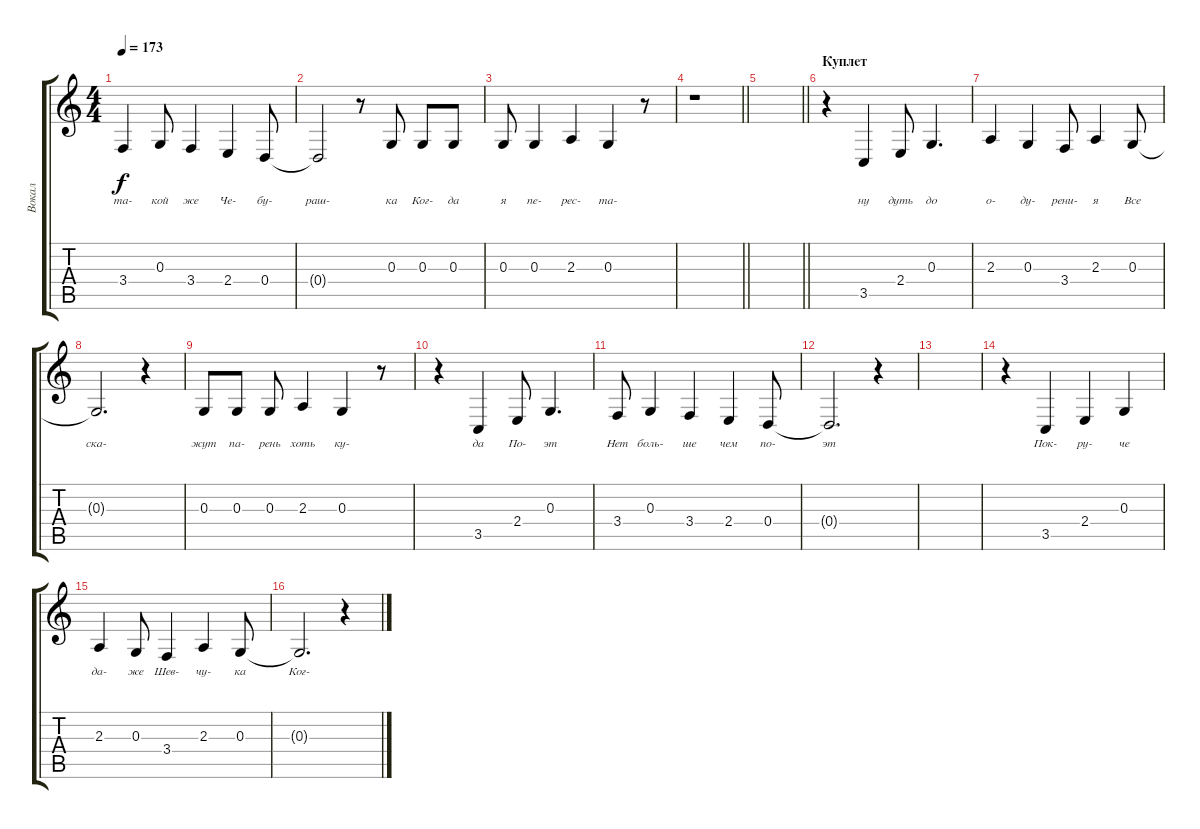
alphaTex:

\track ("Вокал" "Вокал") {instrument lead8bassandlead}
\staff {score tabs}
\tuning (E4 B3 G3 D3 A2 E2) {hide}
\ts (4 4)
\tempo 173
\clef g2
\ks c
3.4.4{lyrics (0 "та-") lyrics (1 "") lyrics (2 "") lyrics (3 "") lyrics (4 "") dy f} 0.3.8{lyrics (0 "кой") lyrics (1 "") lyrics (2 "") lyrics (3 "") lyrics (4 "")} 3.4.4{lyrics (0 "же") lyrics (1 "") lyrics (2 "") lyrics (3 "") lyrics (4 "")} 2.4.4{lyrics (0 "Че-") lyrics (1 "") lyrics (2 "") lyrics (3 "") lyrics (4 "")} 0.4.8{lyrics (0 "бу-") lyrics (1 "") lyrics (2 "") lyrics (3 "") lyrics (4 "")} |
0.4{t}.2{lyrics (0 "раш-") lyrics (1 "") lyrics (2 "") lyrics (3 "") lyrics (4 "")} r.8 0.3.8{lyrics (0 "ка") lyrics (1 "") lyrics (2 "") lyrics (3 "") lyrics (4 "")} 0.3.8{lyrics (0 "Ког-") lyrics (1 "") lyrics (2 "") lyrics (3 "") lyrics (4 "")} 0.3.8{lyrics (0 "да") lyrics (1 "") lyrics (2 "") lyrics (3 "") lyrics (4 "")} |
0.3.8{lyrics (0 "я") lyrics (1 "") lyrics (2 "") lyrics (3 "") lyrics (4 "")} 0.3.4{lyrics (0 "пе-") lyrics (1 "") lyrics (2 "") lyrics (3 "") lyrics (4 "")} 2.3.4{lyrics (0 "рес-") lyrics (1 "") lyrics (2 "") lyrics (3 "") lyrics (4 "")} 0.3.4{lyrics (0 "та-") lyrics (1 "") lyrics (2 "") lyrics (3 "") lyrics (4 "")} r.8 |
\barLineRight lightlight
r.1 |
\barLineRight lightlight
|
\section ("" "Куплет")
r.4 3.5.4{lyrics (0 "ну") lyrics (1 "") lyrics (2 "") lyrics (3 "") lyrics (4 "")} 2.4.8{lyrics (0 "дуть") lyrics (1 "") lyrics (2 "") lyrics (3 "") lyrics (4 "")} 0.3.4{d lyrics (0 "до") lyrics (1 "") lyrics (2 "") lyrics (3 "") lyrics (4 "")} |
2.3.4{lyrics (0 "о-") lyrics (1 "") lyrics (2 "") lyrics (3 "") lyrics (4 "")} 0.3.4{lyrics (0 "ду-") lyrics (1 "") lyrics (2 "") lyrics (3 "") lyrics (4 "")} 3.4.8{lyrics (0 "рени-") lyrics (1 "") lyrics (2 "") lyrics (3 "") lyrics (4 "")} 2.3.4{lyrics (0 "я") lyrics (1 "") lyrics (2 "") lyrics (3 "") lyrics (4 "")} 0.3.8{lyrics (0 "Все") lyrics (1 "") lyrics (2 "") lyrics (3 "") lyrics (4 "")} |
0.3{t}.2{d lyrics (0 "ска-") lyrics (1 "") lyrics (2 "") lyrics (3 "") lyrics (4 "")} r.4 |
0.3.8{lyrics (0 "жут") lyrics (1 "") lyrics (2 "") lyrics (3 "") lyrics (4 "")} 0.3.8{lyrics (0 "па-") lyrics (1 "") lyrics (2 "") lyrics (3 "") lyrics (4 "")} 0.3.8{lyrics (0 "рень") lyrics (1 "") lyrics (2 "") lyrics (3 "") lyrics (4 "")} 2.3.4{lyrics (0 "хоть") lyrics (1 "") lyrics (2 "") lyrics (3 "") lyrics (4 "")} 0.3.4{lyrics (0 "ку-") lyrics (1 "") lyrics (2 "") lyrics (3 "") lyrics (4 "")} r.8 |
r.4 3.5.4{lyrics (0 "да") lyrics (1 "") lyrics (2 "") lyrics (3 "") lyrics (4 "")} 2.4.8{lyrics (0 "По-") lyrics (1 "") lyrics (2 "") lyrics (3 "") lyrics (4 "")} 0.3.4{d lyrics (0 "эт") lyrics (1 "") lyrics (2 "") lyrics (3 "") lyrics (4 "")} |
3.4.8{lyrics (0 "Нет") lyrics (1 "") lyrics (2 "") lyrics (3 "") lyrics (4 "")} 0.3.4{lyrics (0 "боль-") lyrics (1 "") lyrics (2 "") lyrics (3 "") lyrics (4 "")} 3.4.4{lyrics (0 "ше") lyrics (1 "") lyrics (2 "") lyrics (3 "") lyrics (4 "")} 2.4.4{lyrics (0 "чем") lyrics (1 "") lyrics (2 "") lyrics (3 "") lyrics (4 "")} 0.4.8{lyrics (0 "по-") lyrics (1 "") lyrics (2 "") lyrics (3 "") lyrics (4 "")} |
0.4{t}.2{d lyrics (0 "эт") lyrics (1 "") lyrics (2 "") lyrics (3 "") lyrics (4 "")} r.4 |
|
r.4 3.5.4{lyrics (0 "Пок-") lyrics (1 "") lyrics (2 "") lyrics (3 "") lyrics (4 "")} 2.4.4{lyrics (0 "ру-") lyrics (1 "") lyrics (2 "") lyrics (3 "") lyrics (4 "")} 0.3.4{lyrics (0 "че") lyrics (1 "") lyrics (2 "") lyrics (3 "") lyrics (4 "")} |
2.3.4{lyrics (0 "да-") lyrics (1 "") lyrics (2 "") lyrics (3 "") lyrics (4 "")} 0.3.8{lyrics (0 "же") lyrics (1 "") lyrics (2 "") lyrics (3 "") lyrics (4 "")} 3.4.4{lyrics (0 "Шев-") lyrics (1 "") lyrics (2 "") lyrics (3 "") lyrics (4 "")} 2.3.4{lyrics (0 "чу-") lyrics (1 "") lyrics (2 "") lyrics (3 "") lyrics (4 "")} 0.3.8{lyrics (0 "ка") lyrics (1 "") lyrics (2 "") lyrics (3 "") lyrics (4 "")} |
0.3{t}.2{d lyrics (0 "Ког-") lyrics (1 "") lyrics (2 "") lyrics (3 "") lyrics (4 "")} r.4
